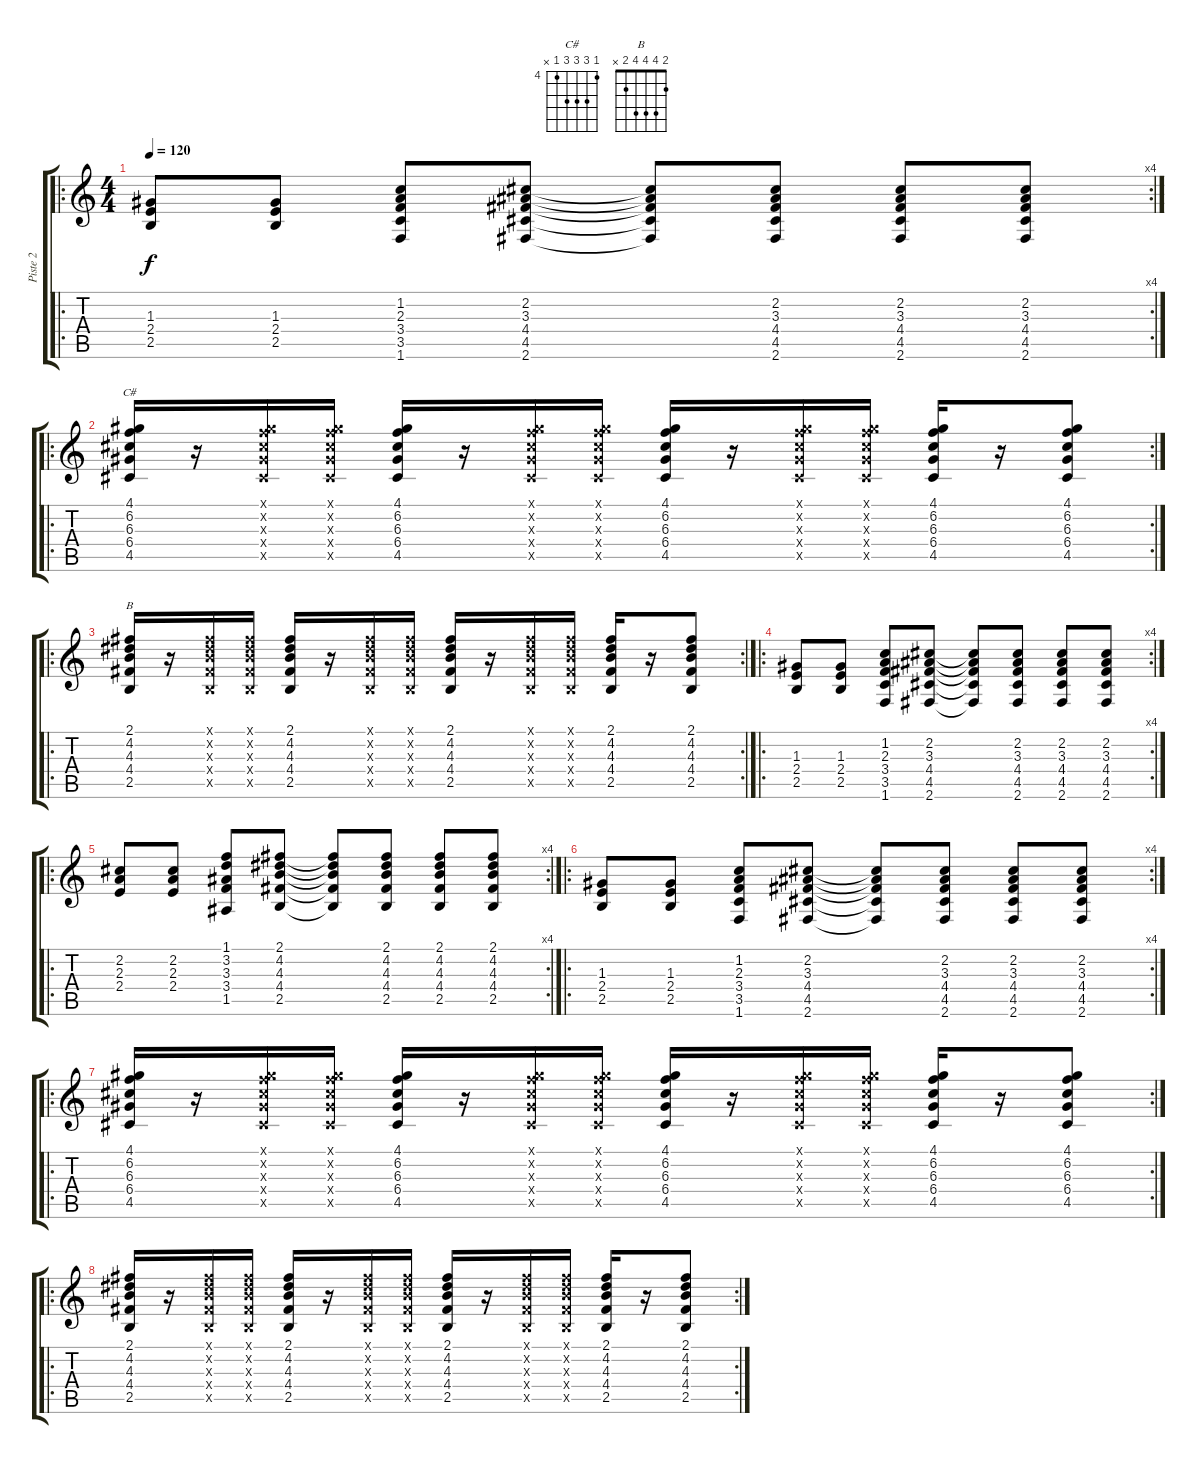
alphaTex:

\track ("Piste 2" "Piste 2") {instrument distortionguitar}
\staff {score tabs}
\tuning (E4 B3 G3 D3 A2 E2) {hide}
\chord ("C#" 4 6 6 6 4 x) {firstfret 4}
\chord ("B" 2 4 4 4 2 x)
\ro
\rc 4
\ts (4 4)
\tempo 120
\clef g2
\ks c
(1.3 2.4 2.5).8{dy f} (1.3 2.4 2.5).8 (1.2 2.3 3.4 3.5 1.6).8 (2.2 3.3 4.4 4.5 2.6).8 (2.2{t} 3.3{t} 4.4{t} 4.5{t} 2.6{t}).8 (2.2 3.3 4.4 4.5 2.6).8 (2.2 3.3 4.4 4.5 2.6).8 (2.2 3.3 4.4 4.5 2.6).8 |
\ro
\rc 2
(4.1 6.2 6.3 6.4 4.5).16{ch "C#"} r.16 (4.1{x} 6.2{x} 6.3{x} 6.4{x} 4.5{x}).16 (4.1{x} 6.2{x} 6.3{x} 6.4{x} 4.5{x}).16 (4.1 6.2 6.3 6.4 4.5).16 r.16 (4.1{x} 6.2{x} 6.3{x} 6.4{x} 4.5{x}).16 (4.1{x} 6.2{x} 6.3{x} 6.4{x} 4.5{x}).16 (4.1 6.2 6.3 6.4 4.5).16 r.16 (4.1{x} 6.2{x} 6.3{x} 6.4{x} 4.5{x}).16 (4.1{x} 6.2{x} 6.3{x} 6.4{x} 4.5{x}).16 (4.1 6.2 6.3 6.4 4.5).16 r.16 (4.1 6.2 6.3 6.4 4.5).8 |
\ro
\rc 2
(2.1 4.2 4.3 4.4 2.5).16{ch "B"} r.16 (2.1{x} 4.2{x} 4.3{x} 4.4{x} 2.5{x}).16 (2.1{x} 4.2{x} 4.3{x} 4.4{x} 2.5{x}).16 (2.1 4.2 4.3 4.4 2.5).16 r.16 (2.1{x} 4.2{x} 4.3{x} 4.4{x} 2.5{x}).16 (2.1{x} 4.2{x} 4.3{x} 4.4{x} 2.5{x}).16 (2.1 4.2 4.3 4.4 2.5).16 r.16 (2.1{x} 4.2{x} 4.3{x} 4.4{x} 2.5{x}).16 (2.1{x} 4.2{x} 4.3{x} 4.4{x} 2.5{x}).16 (2.1 4.2 4.3 4.4 2.5).16 r.16 (2.1 4.2 4.3 4.4 2.5).8 |
\ro
\rc 4
(1.3 2.4 2.5).8 (1.3 2.4 2.5).8 (1.2 2.3 3.4 3.5 1.6).8 (2.2 3.3 4.4 4.5 2.6).8 (2.2{t} 3.3{t} 4.4{t} 4.5{t} 2.6{t}).8 (2.2 3.3 4.4 4.5 2.6).8 (2.2 3.3 4.4 4.5 2.6).8 (2.2 3.3 4.4 4.5 2.6).8 |
\ro
\rc 4
(2.2 2.3 2.4).8 (2.2 2.3 2.4).8 (1.1 3.2 3.3 3.4 1.5).8 (2.1 4.2 4.3 4.4 2.5).8 (2.1{t} 4.2{t} 4.3{t} 4.4{t} 2.5{t}).8 (2.1 4.2 4.3 4.4 2.5).8 (2.1 4.2 4.3 4.4 2.5).8 (2.1 4.2 4.3 4.4 2.5).8 |
\ro
\rc 4
(1.3 2.4 2.5).8 (1.3 2.4 2.5).8 (1.2 2.3 3.4 3.5 1.6).8 (2.2 3.3 4.4 4.5 2.6).8 (2.2{t} 3.3{t} 4.4{t} 4.5{t} 2.6{t}).8 (2.2 3.3 4.4 4.5 2.6).8 (2.2 3.3 4.4 4.5 2.6).8 (2.2 3.3 4.4 4.5 2.6).8 |
\ro
\rc 2
(4.1 6.2 6.3 6.4 4.5).16 r.16 (4.1{x} 6.2{x} 6.3{x} 6.4{x} 4.5{x}).16 (4.1{x} 6.2{x} 6.3{x} 6.4{x} 4.5{x}).16 (4.1 6.2 6.3 6.4 4.5).16 r.16 (4.1{x} 6.2{x} 6.3{x} 6.4{x} 4.5{x}).16 (4.1{x} 6.2{x} 6.3{x} 6.4{x} 4.5{x}).16 (4.1 6.2 6.3 6.4 4.5).16 r.16 (4.1{x} 6.2{x} 6.3{x} 6.4{x} 4.5{x}).16 (4.1{x} 6.2{x} 6.3{x} 6.4{x} 4.5{x}).16 (4.1 6.2 6.3 6.4 4.5).16 r.16 (4.1 6.2 6.3 6.4 4.5).8 |
\ro
\rc 2
(2.1 4.2 4.3 4.4 2.5).16 r.16 (2.1{x} 4.2{x} 4.3{x} 4.4{x} 2.5{x}).16 (2.1{x} 4.2{x} 4.3{x} 4.4{x} 2.5{x}).16 (2.1 4.2 4.3 4.4 2.5).16 r.16 (2.1{x} 4.2{x} 4.3{x} 4.4{x} 2.5{x}).16 (2.1{x} 4.2{x} 4.3{x} 4.4{x} 2.5{x}).16 (2.1 4.2 4.3 4.4 2.5).16 r.16 (2.1{x} 4.2{x} 4.3{x} 4.4{x} 2.5{x}).16 (2.1{x} 4.2{x} 4.3{x} 4.4{x} 2.5{x}).16 (2.1 4.2 4.3 4.4 2.5).16 r.16 (2.1 4.2 4.3 4.4 2.5).8
